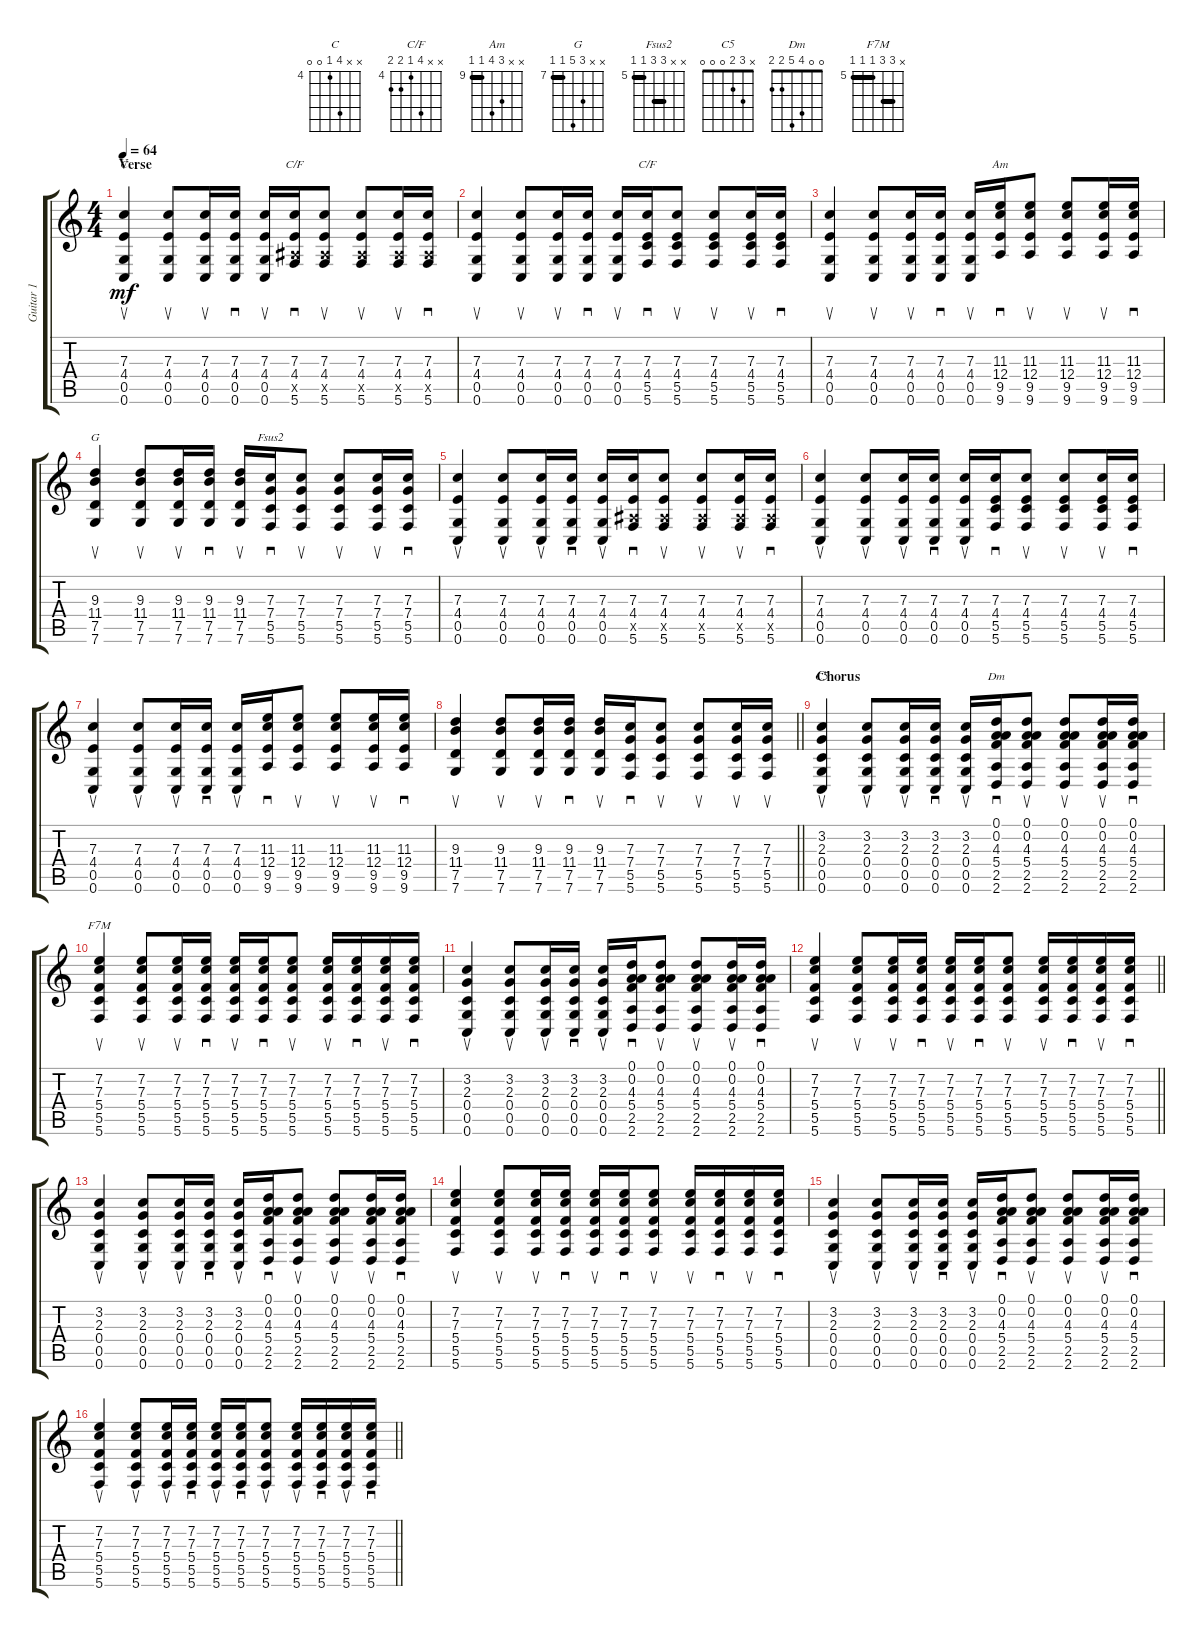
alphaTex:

\track ("Guitar 1" "Guitar 1") {instrument acousticguitarsteel}
\staff {score tabs}
\tuning (D4 A3 F3 C3 G2 C2) {hide}
\chord ("C" x x 7 4 0 0) {firstfret 4}
\chord ("C/F" x x 7 4 x 5) {firstfret 4}
\chord ("C/F" x x 7 4 5 5) {firstfret 4}
\chord ("Am" x x 11 12 9 9) {firstfret 9 barre 9}
\chord ("G" x x 9 11 7 7) {firstfret 7 barre 7}
\chord ("Fsus2" x x 7 7 5 5) {firstfret 5 barre (5 7)}
\chord ("C5" x 3 2 0 0 0)
\chord ("Dm" 0 0 4 5 2 2)
\chord ("F7M" x 7 7 5 5 5) {firstfret 5 barre (5 7)}
\ts (4 4)
\section ("" "Verse")
\tempo 64
\clef g2
\ks c
(7.3 4.4 0.5 0.6).4{su ch "C" dy mf} (7.3 4.4 0.5 0.6).8{su} (7.3 4.4 0.5 0.6).16{su} (7.3 4.4 0.5 0.6).16{sd} (7.3 4.4 0.5 0.6).16{su} (7.3 4.4 3.5{x} 5.6).16{sd ch "C/F"} (7.3 4.4 3.5{x} 5.6).8{su} (7.3 4.4 3.5{x} 5.6).8{su} (7.3 4.4 3.5{x} 5.6).16{su} (7.3 4.4 3.5{x} 5.6).16{sd} |
(7.3 4.4 0.5 0.6).4{su} (7.3 4.4 0.5 0.6).8{su} (7.3 4.4 0.5 0.6).16{su} (7.3 4.4 0.5 0.6).16{sd} (7.3 4.4 0.5 0.6).16{su} (7.3 4.4 5.5 5.6).16{sd ch "C/F"} (7.3 4.4 5.5 5.6).8{su} (7.3 4.4 5.5 5.6).8{su} (7.3 4.4 5.5 5.6).16{su} (7.3 4.4 5.5 5.6).16{sd} |
(7.3 4.4 0.5 0.6).4{su} (7.3 4.4 0.5 0.6).8{su} (7.3 4.4 0.5 0.6).16{su} (7.3 4.4 0.5 0.6).16{sd} (7.3 4.4 0.5 0.6).16{su} (11.3 12.4 9.5 9.6).16{sd ch "Am"} (11.3 12.4 9.5 9.6).8{su} (11.3 12.4 9.5 9.6).8{su} (11.3 12.4 9.5 9.6).16{su} (11.3 12.4 9.5 9.6).16{sd} |
(9.3 11.4 7.5 7.6).4{su ch "G"} (9.3 11.4 7.5 7.6).8{su} (9.3 11.4 7.5 7.6).16{su} (9.3 11.4 7.5 7.6).16{sd} (9.3 11.4 7.5 7.6).16{su} (7.3 7.4 5.5 5.6).16{sd ch "Fsus2"} (7.3 7.4 5.5 5.6).8{su} (7.3 7.4 5.5 5.6).8{su} (7.3 7.4 5.5 5.6).16{su} (7.3 7.4 5.5 5.6).16{sd} |
(7.3 4.4 0.5 0.6).4{su} (7.3 4.4 0.5 0.6).8{su} (7.3 4.4 0.5 0.6).16{su} (7.3 4.4 0.5 0.6).16{sd} (7.3 4.4 0.5 0.6).16{su} (7.3 4.4 3.5{x} 5.6).16{sd} (7.3 4.4 3.5{x} 5.6).8{su} (7.3 4.4 3.5{x} 5.6).8{su} (7.3 4.4 3.5{x} 5.6).16{su} (7.3 4.4 3.5{x} 5.6).16{sd} |
(7.3 4.4 0.5 0.6).4{su} (7.3 4.4 0.5 0.6).8{su} (7.3 4.4 0.5 0.6).16{su} (7.3 4.4 0.5 0.6).16{sd} (7.3 4.4 0.5 0.6).16{su} (7.3 4.4 5.5 5.6).16{sd} (7.3 4.4 5.5 5.6).8{su} (7.3 4.4 5.5 5.6).8{su} (7.3 4.4 5.5 5.6).16{su} (7.3 4.4 5.5 5.6).16{sd} |
(7.3 4.4 0.5 0.6).4{su} (7.3 4.4 0.5 0.6).8{su} (7.3 4.4 0.5 0.6).16{su} (7.3 4.4 0.5 0.6).16{sd} (7.3 4.4 0.5 0.6).16{su} (11.3 12.4 9.5 9.6).16{sd} (11.3 12.4 9.5 9.6).8{su} (11.3 12.4 9.5 9.6).8{su} (11.3 12.4 9.5 9.6).16{su} (11.3 12.4 9.5 9.6).16{sd} |
\barLineRight lightlight
(9.3 11.4 7.5 7.6).4{su} (9.3 11.4 7.5 7.6).8{su} (9.3 11.4 7.5 7.6).16{su} (9.3 11.4 7.5 7.6).16{sd} (9.3 11.4 7.5 7.6).16{su} (7.3 7.4 5.5 5.6).16{sd} (7.3 7.4 5.5 5.6).8{su} (7.3 7.4 5.5 5.6).8{su} (7.3 7.4 5.5 5.6).16{su} (7.3 7.4 5.5 5.6).16{su} |
\section ("" "Chorus")
(3.2 2.3 0.4 0.5 0.6).4{su ch "C5"} (3.2 2.3 0.4 0.5 0.6).8{su} (3.2 2.3 0.4 0.5 0.6).16{su} (3.2 2.3 0.4 0.5 0.6).16{sd} (3.2 2.3 0.4 0.5 0.6).16{su} (0.1 0.2 4.3 5.4 2.5 2.6).16{sd ch "Dm"} (0.1 0.2 4.3 5.4 2.5 2.6).8{su} (0.1 0.2 4.3 5.4 2.5 2.6).8{su} (0.1 0.2 4.3 5.4 2.5 2.6).16{su} (0.1 0.2 4.3 5.4 2.5 2.6).16{sd} |
(7.2 7.3 5.4 5.5 5.6).4{su ch "F7M"} (7.2 7.3 5.4 5.5 5.6).8{su} (7.2 7.3 5.4 5.5 5.6).16{su} (7.2 7.3 5.4 5.5 5.6).16{sd} (7.2 7.3 5.4 5.5 5.6).16{su} (7.2 7.3 5.4 5.5 5.6).16{sd} (7.2 7.3 5.4 5.5 5.6).8{su} (7.2 7.3 5.4 5.5 5.6).16{su} (7.2 7.3 5.4 5.5 5.6).16{sd} (7.2 7.3 5.4 5.5 5.6).16{su} (7.2 7.3 5.4 5.5 5.6).16{sd} |
(3.2 2.3 0.4 0.5 0.6).4{su} (3.2 2.3 0.4 0.5 0.6).8{su} (3.2 2.3 0.4 0.5 0.6).16{su} (3.2 2.3 0.4 0.5 0.6).16{sd} (3.2 2.3 0.4 0.5 0.6).16{su} (0.1 0.2 4.3 5.4 2.5 2.6).16{sd} (0.1 0.2 4.3 5.4 2.5 2.6).8{su} (0.1 0.2 4.3 5.4 2.5 2.6).8{su} (0.1 0.2 4.3 5.4 2.5 2.6).16{su} (0.1 0.2 4.3 5.4 2.5 2.6).16{sd} |
\barLineRight lightlight
(7.2 7.3 5.4 5.5 5.6).4{su} (7.2 7.3 5.4 5.5 5.6).8{su} (7.2 7.3 5.4 5.5 5.6).16{su} (7.2 7.3 5.4 5.5 5.6).16{sd} (7.2 7.3 5.4 5.5 5.6).16{su} (7.2 7.3 5.4 5.5 5.6).16{sd} (7.2 7.3 5.4 5.5 5.6).8{su} (7.2 7.3 5.4 5.5 5.6).16{su} (7.2 7.3 5.4 5.5 5.6).16{sd} (7.2 7.3 5.4 5.5 5.6).16{su} (7.2 7.3 5.4 5.5 5.6).16{sd} |
(3.2 2.3 0.4 0.5 0.6).4{su} (3.2 2.3 0.4 0.5 0.6).8{su} (3.2 2.3 0.4 0.5 0.6).16{su} (3.2 2.3 0.4 0.5 0.6).16{sd} (3.2 2.3 0.4 0.5 0.6).16{su} (0.1 0.2 4.3 5.4 2.5 2.6).16{sd} (0.1 0.2 4.3 5.4 2.5 2.6).8{su} (0.1 0.2 4.3 5.4 2.5 2.6).8{su} (0.1 0.2 4.3 5.4 2.5 2.6).16{su} (0.1 0.2 4.3 5.4 2.5 2.6).16{sd} |
(7.2 7.3 5.4 5.5 5.6).4{su} (7.2 7.3 5.4 5.5 5.6).8{su} (7.2 7.3 5.4 5.5 5.6).16{su} (7.2 7.3 5.4 5.5 5.6).16{sd} (7.2 7.3 5.4 5.5 5.6).16{su} (7.2 7.3 5.4 5.5 5.6).16{sd} (7.2 7.3 5.4 5.5 5.6).8{su} (7.2 7.3 5.4 5.5 5.6).16{su} (7.2 7.3 5.4 5.5 5.6).16{sd} (7.2 7.3 5.4 5.5 5.6).16{su} (7.2 7.3 5.4 5.5 5.6).16{sd} |
(3.2 2.3 0.4 0.5 0.6).4{su} (3.2 2.3 0.4 0.5 0.6).8{su} (3.2 2.3 0.4 0.5 0.6).16{su} (3.2 2.3 0.4 0.5 0.6).16{sd} (3.2 2.3 0.4 0.5 0.6).16{su} (0.1 0.2 4.3 5.4 2.5 2.6).16{sd} (0.1 0.2 4.3 5.4 2.5 2.6).8{su} (0.1 0.2 4.3 5.4 2.5 2.6).8{su} (0.1 0.2 4.3 5.4 2.5 2.6).16{su} (0.1 0.2 4.3 5.4 2.5 2.6).16{sd} |
\barLineRight lightlight
(7.2 7.3 5.4 5.5 5.6).4{su} (7.2 7.3 5.4 5.5 5.6).8{su} (7.2 7.3 5.4 5.5 5.6).16{su} (7.2 7.3 5.4 5.5 5.6).16{sd} (7.2 7.3 5.4 5.5 5.6).16{su} (7.2 7.3 5.4 5.5 5.6).16{sd} (7.2 7.3 5.4 5.5 5.6).8{su} (7.2 7.3 5.4 5.5 5.6).16{su} (7.2 7.3 5.4 5.5 5.6).16{sd} (7.2 7.3 5.4 5.5 5.6).16{su} (7.2 7.3 5.4 5.5 5.6).16{sd}
